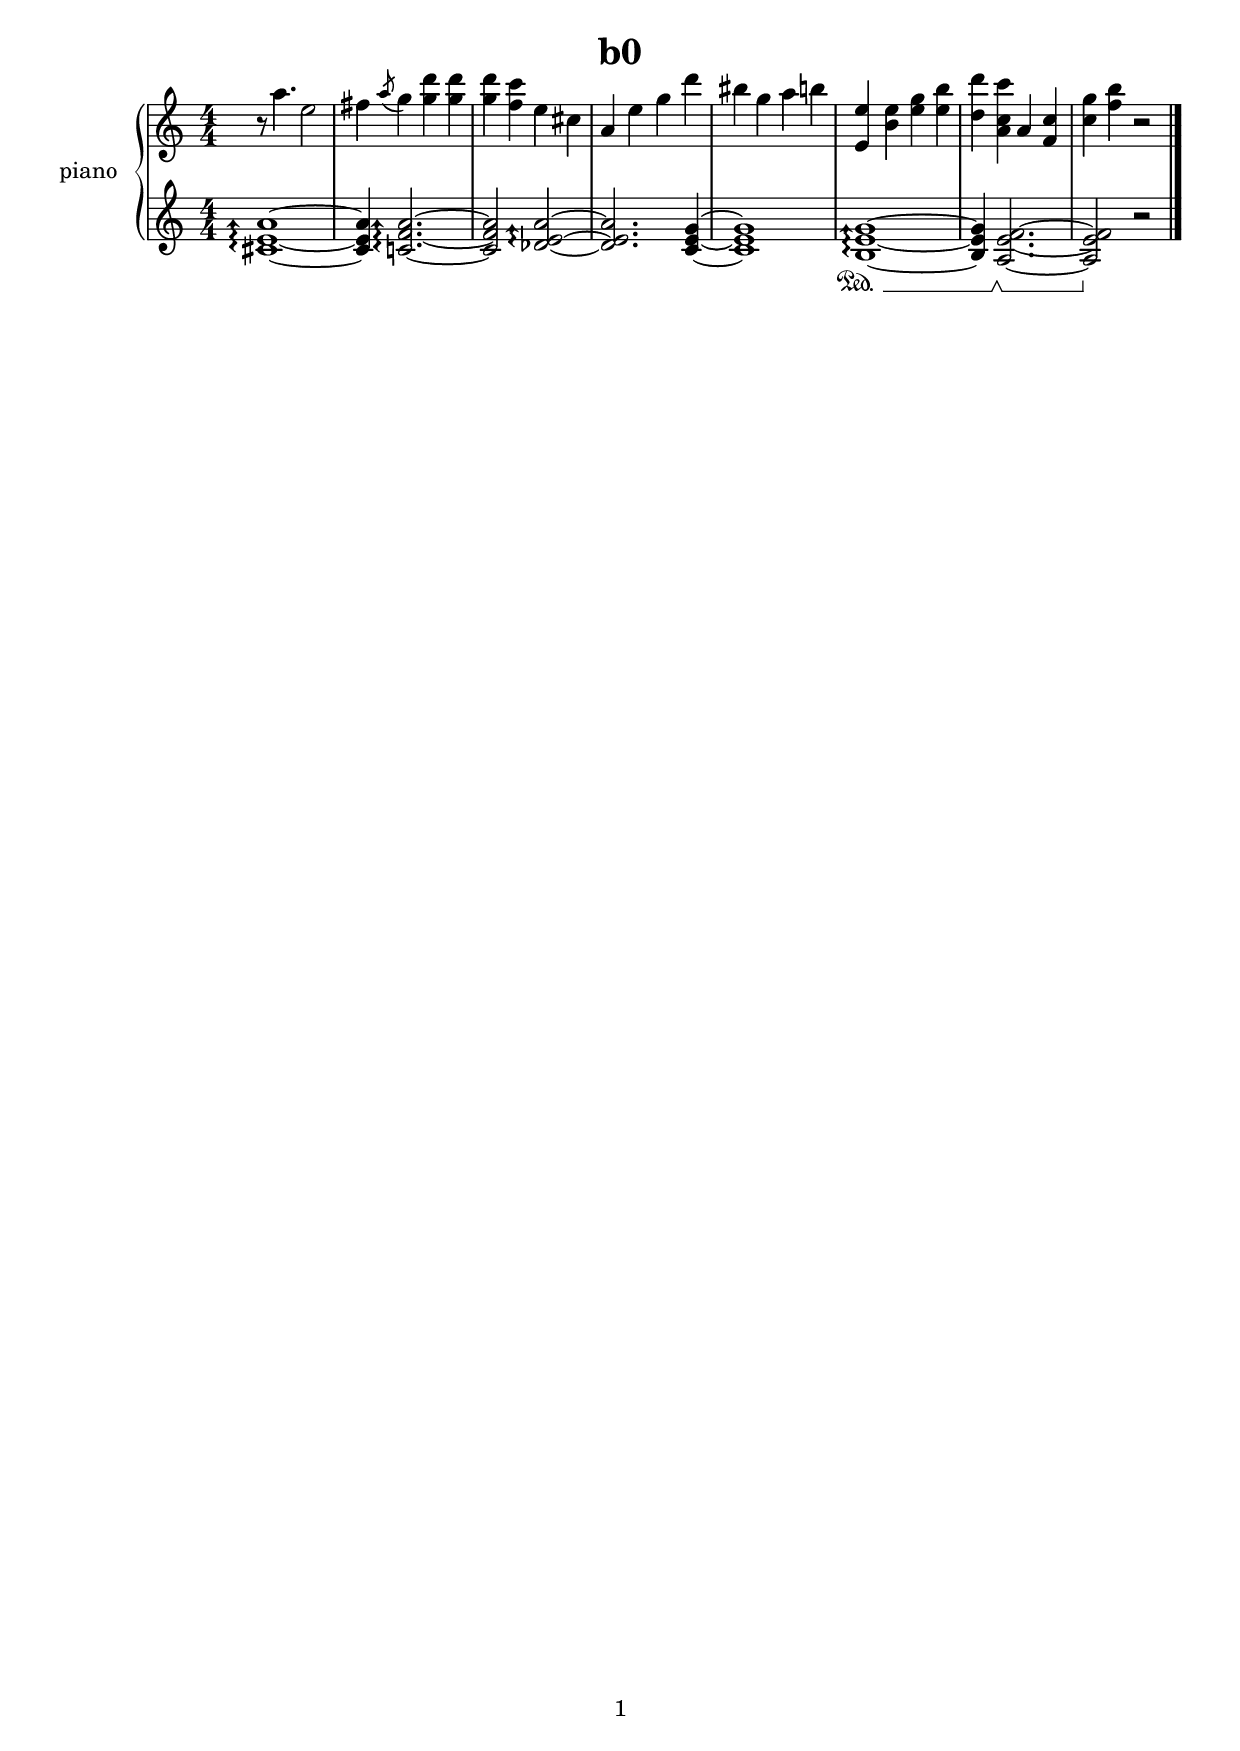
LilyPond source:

\version "2.14.2"
\language "english"
\header { title = "b0" tagline = "" }

\paper {
print-page-number = ##t
print-first-page-number = ##t
oddHeaderMarkup = \markup \null
evenHeaderMarkup = \markup \null
oddFooterMarkup = \markup {
\fill-line {
    \on-the-fly #print-page-number-check-first
    \fromproperty #'page:page-number-string
    }
}
evenFooterMarkup = \oddFooterMarkup
}

\score {
<<
\new PianoStaff <<
\set PianoStaff.instrumentName = "piano"
\set PianoStaff.shortInstrumentName = ""
\new Staff = "up" {
\set Staff.pedalSustainStyle = #'mixed
\numericTimeSignature
\set Staff.printKeyCancellation = ##f
{
\time 4/4 \key c \major r8 a''4. e''2 | % 1
  fs''4 \acciaccatura { a''8 } g''4 <d''' g''>4 <d''' g''>4 | % 2
  <d''' g''>4 <c''' f''>4 e''4 cs''4 | % 3
  a'4 e''4 g''4 d'''4 | % 4
  bs''4 g''4 a''4 b''4 | % 5
  <e' e''>4 <b' e''>4 <g'' e''>4 <b'' e''>4 | % 6
  <d''' d''>4 <a' c''' c''>4 a'4 <c'' f'>4 | % 7
  <g'' c''>4 <b'' f''>4 r2 \bar "|." } }
\new Staff = "down" {
\set Staff.pedalSustainStyle = #'mixed
\numericTimeSignature
\set Staff.printKeyCancellation = ##f
{
\time 4/4 \key c \major \arpeggioArrowUp<cs'~ e'~ a'~>1\arpeggio | % 1
  <cs' e' a'>4 \arpeggioArrowUp<c'~ f'~ a'~>2.\arpeggio | % 2
  <c' f' a'>2 \arpeggioArrowUp<df'~ e'~ a'~>2\arpeggio | % 3
  <df' e' a'>2. <c'~ e'~ g'~>4 | % 4
  <c' e' g'>1 | % 5
  \arpeggioArrowUp<e'~ b~ g'~>1\arpeggio \sustainOn | % 6
  <e' b g'>4 <e'~ f'~ a~>2. \sustainOff\sustainOn | % 7
  <e' f' a>2 \sustainOff r2 \bar "|." } }
>>
>>
}

